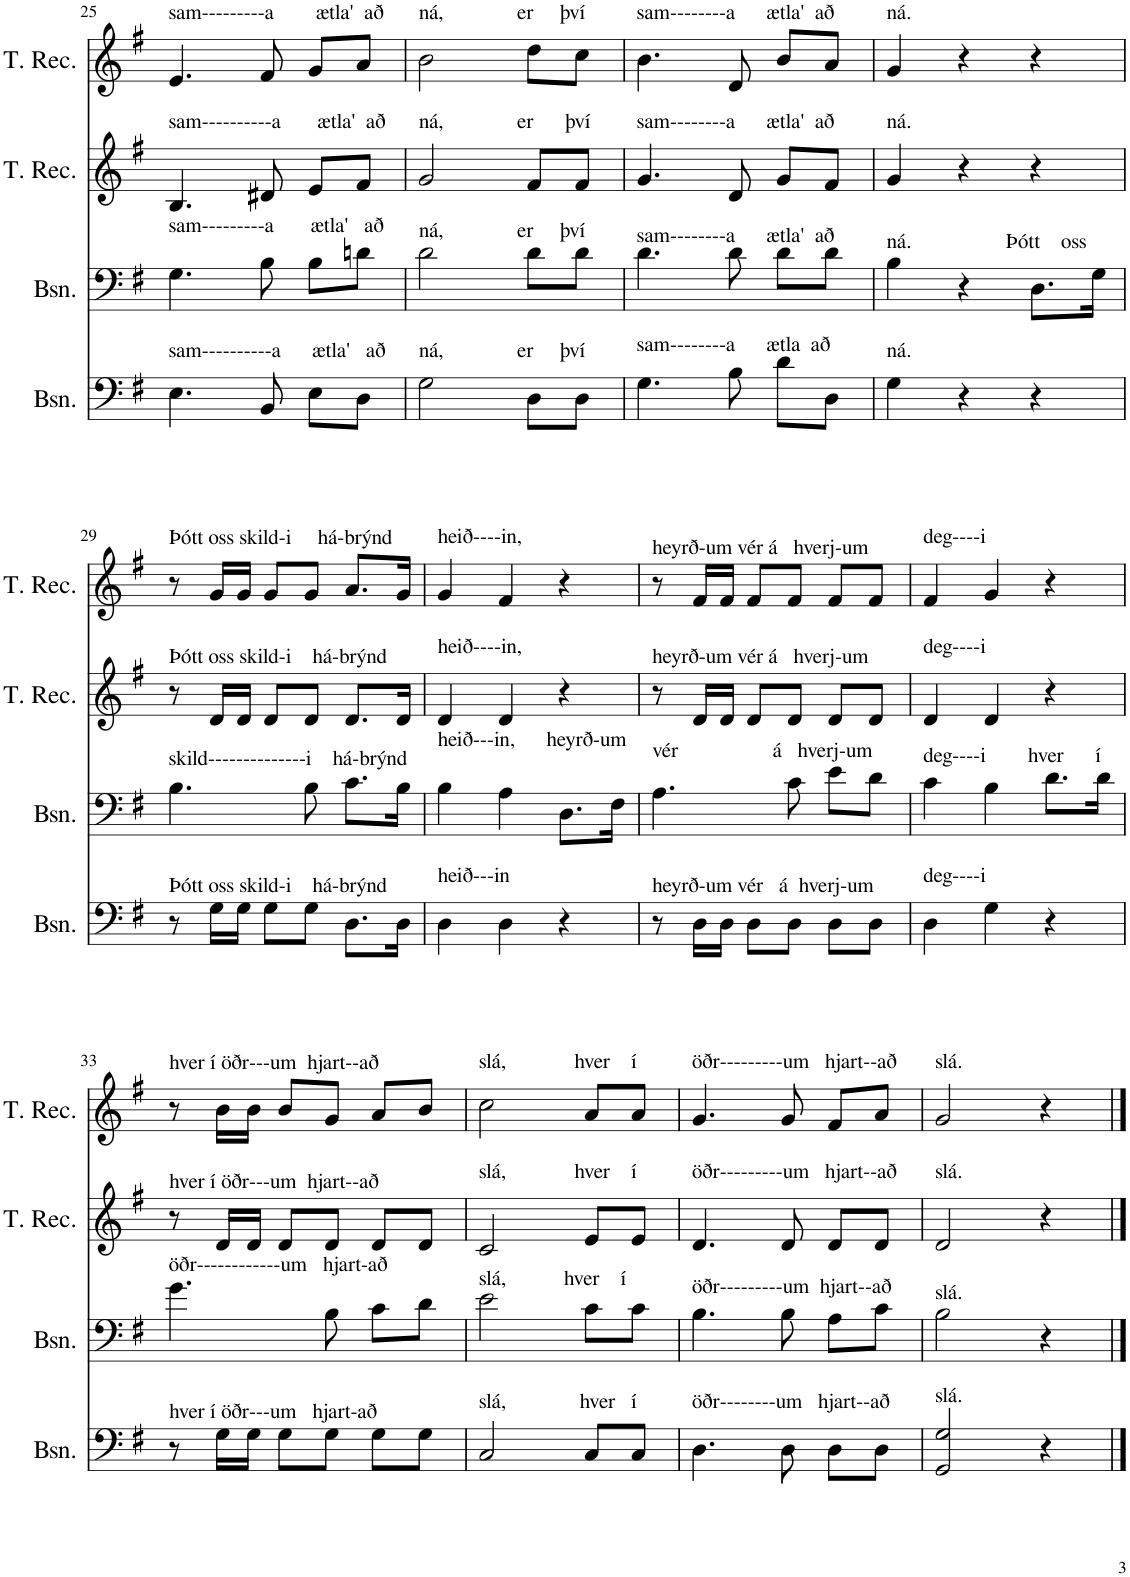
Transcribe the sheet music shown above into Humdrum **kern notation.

**kern	**kern	**kern	**kern
*part4	*part3	*part2	*part1
*staff4	*staff3	*staff2	*staff1
*I"Bassoon	*I"Bassoon	*I"Tenor Recorder	*I"Tenor Recorder
*I'Bsn.	*I'Bsn.	*I'T. Rec.	*I'T. Rec.
!!LO:PB:g=z
*clefF4	*clefF4	*clefG2	*clefG2
*k[f#]	*k[f#]	*k[f#]	*k[f#]
*M3/4	*M3/4	*M3/4	*M3/4
=25	=25	=25	=25
!	!	!	!LO:TX:a:t=sam---------a        ætla'  að
!	!	!LO:TX:a:t=sam----------a       ætla'  að	!
!	!LO:TX:a:t=sam---------a       ætla'   að	!	!
!LO:TX:a:t=sam----------a      ætla'   að	!	!	!
4.E\	4.G\	4.B/	4.e/
8BB/	8B\	8d#X/	8f#/
8E\L	8B\L	8e/L	8g/L
8D\J	8dn\J	8f#/J	8a/J
=26	=26	=26	=26
!	!	!	!LO:TX:a:t=ná,              er     því
!	!	!LO:TX:a:t=ná,              er      því	!
!	!LO:TX:a:t=ná,              er     því	!	!
!LO:TX:a:t=ná,              er     því	!	!	!
2G\	2d\	2g/	2b\
8D\L	8d\L	8f#/L	8dd\L
8D\J	8d\J	8f#/J	8cc\J
=27	=27	=27	=27
!	!	!	!LO:TX:a:t=sam--------a      ætla'  að
!	!	!LO:TX:a:t=sam--------a      ætla'  að	!
!	!LO:TX:a:t=sam--------a      ætla'  að	!	!
!LO:TX:a:t=sam--------a      ætla  að	!	!	!
4.G\	4.d\	4.g/	4.b\
8B\	8d\	8d/	8d/
8d\L	8d\L	8g/L	8b/L
8D\J	8d\J	8f#/J	8a/J
=28	=28	=28	=28
!	!	!	!LO:TX:a:t=ná.
!	!	!LO:TX:a:t=ná.	!
!	!LO:TX:a:t=ná.                  Þótt    oss	!	!
!LO:TX:a:t=ná.	!	!	!
4G\	4B\	4g/	4g/
4r	4r	4r	4r
4r	8.D\L	4r	4r
.	16G\Jk	.	.
!!LO:LB:g=z
=29	=29	=29	=29
!	!	!	!LO:TX:a:t=Þótt oss skild-i     há-brýnd
!	!	!LO:TX:a:t=Þótt oss skild-i    há-brýnd	!
!	!LO:TX:a:t=skild--------------i    há-brýnd	!	!
!LO:TX:a:t=Þótt oss skild-i    há-brýnd	!	!	!
8r	4.B\	8r	8r
16G\LL	.	16d/LL	16g/LL
16G\JJ	.	16d/JJ	16g/JJ
8G\L	.	8d/L	8g/L
8G\J	8B\	8d/J	8g/J
8.D\L	8.c\L	8.d/L	8.a/L
16D\Jk	16B\Jk	16d/Jk	16g/Jk
=30	=30	=30	=30
!	!	!	!LO:TX:a:t=heið----in,
!	!	!LO:TX:a:t=heið----in,	!
!	!LO:TX:a:t=heið---in,      heyrð-um	!	!
!LO:TX:a:t=heið---in	!	!	!
4D\	4B\	4d/	4g/
4D\	4A\	4d/	4f#/
4r	8.D\L	4r	4r
.	16F#\Jk	.	.
=31	=31	=31	=31
!	!	!	!LO:TX:a:t=heyrð-um vér á   hverj-um
!	!	!LO:TX:a:t=heyrð-um vér á   hverj-um	!
!	!LO:TX:a:t=vér                  á   hverj-um	!	!
!LO:TX:a:t=heyrð-um vér   á  hverj-um	!	!	!
8r	4.A\	8r	8r
16D\LL	.	16d/LL	16f#/LL
16D\JJ	.	16d/JJ	16f#/JJ
8D\L	.	8d/L	8f#/L
8D\J	8c\	8d/J	8f#/J
8D\L	8e\L	8d/L	8f#/L
8D\J	8d\J	8d/J	8f#/J
=32	=32	=32	=32
!	!	!	!LO:TX:a:t=deg----i
!	!	!LO:TX:a:t=deg----i	!
!	!LO:TX:a:t=deg----i        hver      í	!	!
!LO:TX:a:t=deg----i	!	!	!
4D\	4c\	4d/	4f#/
4G\	4B\	4d/	4g/
4r	8.d\L	4r	4r
.	16d\Jk	.	.
!!LO:LB:g=z
=33	=33	=33	=33
!	!	!	!LO:TX:a:t=hver í öðr---um  hjart--að
!	!	!LO:TX:a:t=hver í öðr---um  hjart--að	!
!	!LO:TX:a:t=öðr------------um   hjart-að	!	!
!LO:TX:a:t=hver í öðr---um   hjart-að	!	!	!
8r	4.g\	8r	8r
16G\LL	.	16d/LL	16b\LL
16G\JJ	.	16d/JJ	16b\JJ
8G\L	.	8d/L	8b/L
8G\J	8B\	8d/J	8g/J
8G\L	8c\L	8d/L	8a/L
8G\J	8d\J	8d/J	8b/J
=34	=34	=34	=34
!	!	!	!LO:TX:a:t=slá,             hver    í
!	!	!LO:TX:a:t=slá,             hver    í	!
!	!LO:TX:a:t=slá,           hver    í	!	!
!LO:TX:a:t=slá,              hver   í	!	!	!
2C/	2e\	2c/	2cc\
8C/L	8c\L	8e/L	8a/L
8C/J	8c\J	8e/J	8a/J
=35	=35	=35	=35
!	!	!	!LO:TX:a:t=öðr---------um   hjart--að
!	!	!LO:TX:a:t=öðr---------um   hjart--að	!
!	!LO:TX:a:t=öðr---------um  hjart--að	!	!
!LO:TX:a:t=öðr--------um   hjart--að	!	!	!
4.D\	4.B\	4.d/	4.g/
8D\	8B\	8d/	8g/
8D\L	8A\L	8d/L	8f#/L
8D\J	8c\J	8d/J	8a/J
=36	=36	=36	=36
!	!	!	!LO:TX:a:t=slá.
!	!	!LO:TX:a:t=slá.	!
!	!LO:TX:a:t=slá.	!	!
!LO:TX:a:t=slá.	!	!	!
2GG/ 2G/	2B\	2d/	2g/
4r	4r	4r	4r
==	==	==	==
*-	*-	*-	*-
